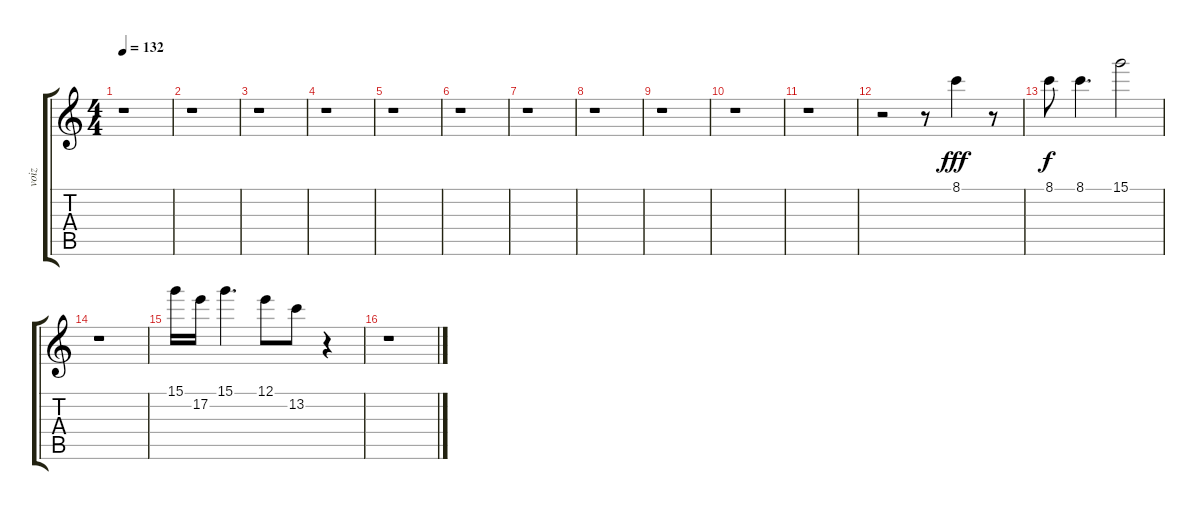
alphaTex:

\track ("voiz" "voiz") {instrument overdrivenguitar}
\staff {score tabs}
\tuning (E4 B3 G3 D3 A2 E2) {hide}
\ts (4 4)
\tempo 132
\clef g2
\ks c
r.1{dy f} |
r.1 |
r.1 |
r.1 |
r.1 |
r.1 |
r.1 |
r.1 |
r.1 |
r.1 |
r.1 |
r.2 r.8 8.1.4{dy fff} r.8 |
8.1.8{dy f} 8.1.4{d} 15.1.2 |
r.1 |
15.1.16 17.2.16 15.1.4{d} 12.1.8 13.2.8 r.4 |
r.1
